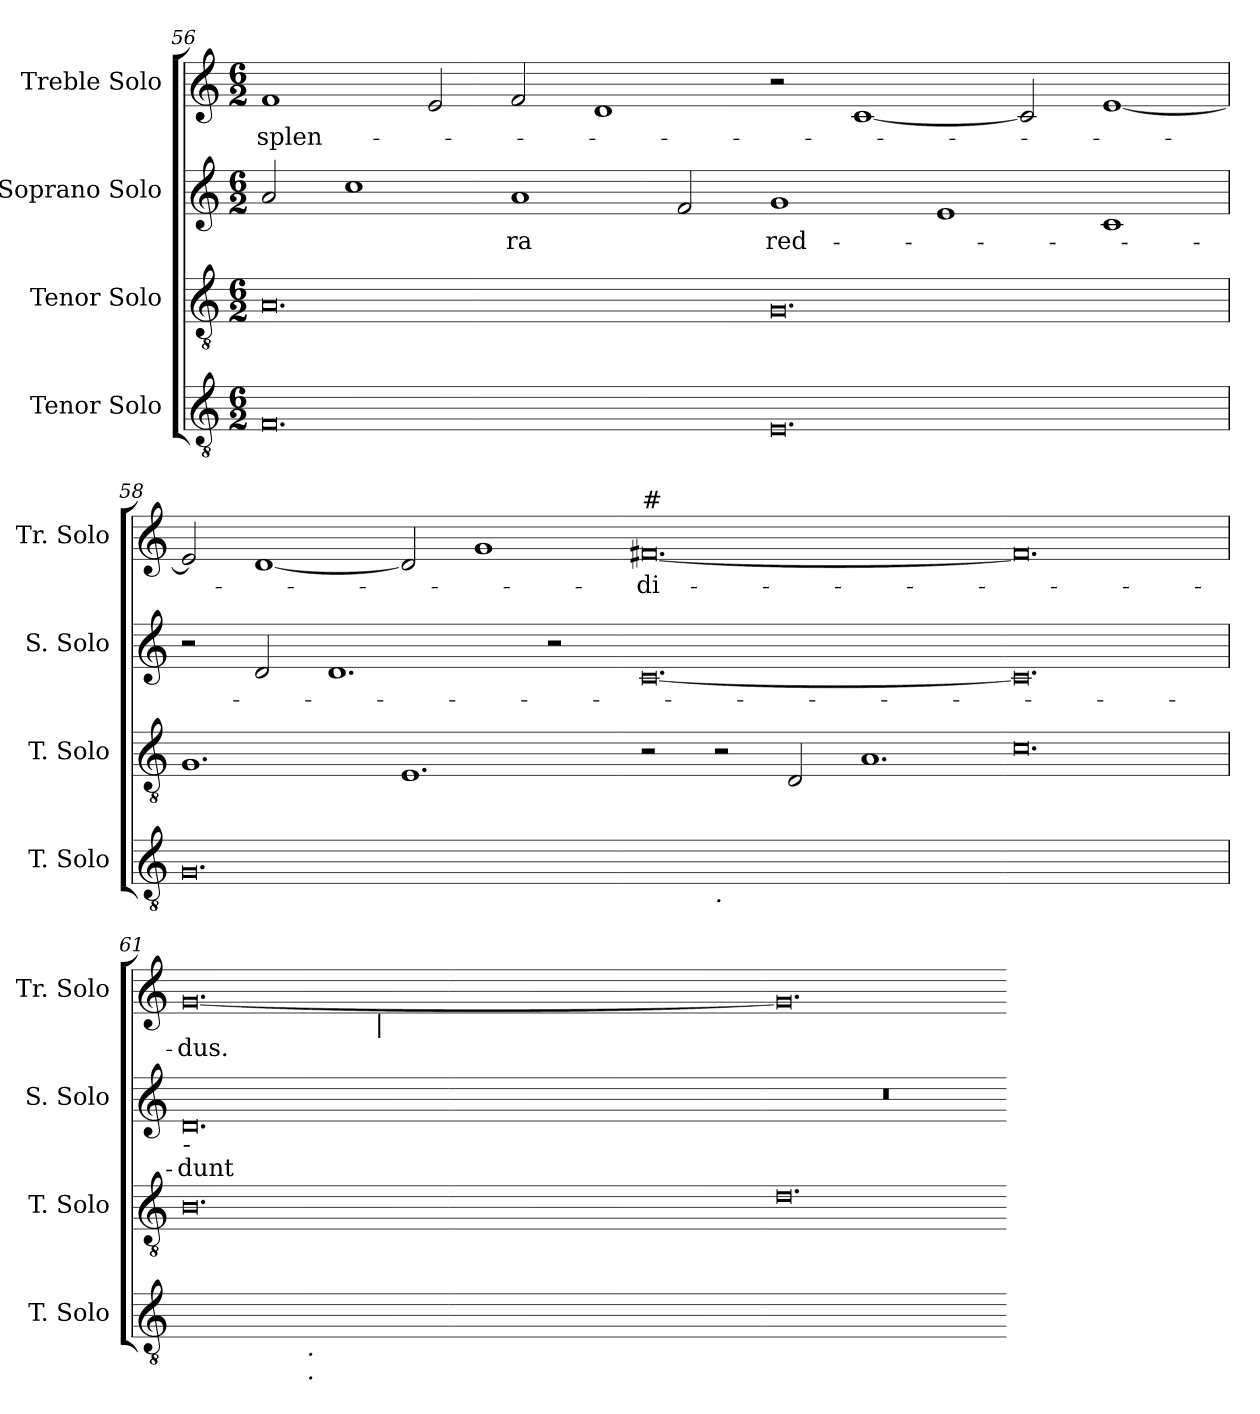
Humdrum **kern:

**kern	**kern	**kern	**text	**kern	**text
*part4	*part3	*part2	*part2	*part1	*part1
*staff4	*staff3	*staff2	*staff2	*staff1	*staff1
*I"Tenor Solo	*I"Tenor Solo	*I"Soprano Solo	*	*I"Treble Solo	*
*I'T. Solo	*I'T. Solo	*I'S. Solo	*	*I'Tr. Solo	*
*clefGv2	*clefGv2	*clefG2	*	*clefG2	*
*ITrd7c12	*ITrd7c12	*	*	*	*
*k[]	*k[]	*k[]	*	*k[]	*
*M6/2	*M6/2	*M6/2	*	*M6/2	*
=56	=56	=56	=56	=56	=56
!	!	!	!	!	!LO:LY:b:color=#000000
0.FFi	0.AAi	2ai/	.	1fi	splen-
.	.	1cci	.	.	.
.	.	.	.	2ei/	.
!	!	!	!LO:LY:b:color=#000000	!	!
.	.	1ai	-ra	2fi/	.
.	.	.	.	1di	.
.	.	2fi/	.	.	.
=57-	=57-	=57-	=57-	=57-	=57-
!	!	!	!LO:LY:b:color=#000000	!	!
0.EEi	0.GGi	1gi	red-	2r	.
.	.	.	.	[<1ci	.
.	.	1ei	.	.	.
.	.	.	.	2ci/]	.
.	.	1ci	.	[<1ei	.
=58	=58	=58	=58	=58	=58
0.GGi	1.GGi	2r	.	2ei/]	.
.	.	2di/	.	[<1di	.
.	.	1.di	.	.	.
.	1.EEi	.	.	2di/]	.
.	.	.	.	1gi	.
.	.	2r	.	.	.
=59-	=59-	=59-	=59-	=59-	=59-
!	!	!	!	!LO:TX:a:t=#	!
!	!	!	!	!	!LO:LY:b:color=#000000
*^	*	*	*	*	*
[<0.AAiyy	2ryy	2r	[<0.ci	.	[<0.f#i	-di-
!	!LO:TX:b:i:t=.	!	!	!	!	!
.	1ryy	2r	.	.	.	.
.	.	2DDi/	.	.	.	.
.	1.ryy	1.AAi	.	.	.	.
*v	*v	*	*	*	*	*
=60-	=60-	=60-	=60-	=60-	=60-
0.AAiyy]	0.Ci	0.ci]	.	0.f#i]	.
!!LO:LB:g=z
=61	=61	=61	=61	=61	=61
!	!	!	!LO:LY:b:color=#000000	!	!
!	!	!	!	!LO:TX:b:i:t=-	!
!	!	!LO:TX:b:i:t=-	!	!	!
!	!	!	!	!	!LO:LY:b:color=#000000
*^	*	*	*	*^	*
[<0.GGiyy	4ryy	0.BBi	0.di	-dunt	[<0.gi	2ryy	-dus.
.	8ryy	.	.	.	.	.	.
.	16ryy	.	.	.	.	.	.
.	64ryy	.	.	.	.	.	.
.	128ryy	.	.	.	.	.	.
.	1024ryy	.	.	.	.	.	.
!	!LO:TX:b:i:t=.	!	!	!	!	!	!
!	!LO:TX:b:i:t=.	!	!	!	!	!	!
.	1ryy	.	.	.	.	.	.
.	.	.	.	.	.	8ryy	.
.	.	.	.	.	.	32.ryy	.
!	!	!	!	!	!	!LO:TX:b:i:t=|	!
.	.	.	.	.	.	1ryy	.
.	1ryy	.	.	.	.	.	.
.	.	.	.	.	.	1ryy	.
.	2ryy	.	.	.	.	.	.
.	.	.	.	.	.	4ryy	.
.	.	.	.	.	.	16ryy	.
.	32ryy	.	.	.	.	.	.
.	.	.	.	.	.	64ryy	.
.	256..ryy	.	.	.	.	.	.
=62-	=62-	=62-	=62-	=62-	=62-	=62-	=62-
!	!	!	!LO:N:vis=1	!	!	!	!
*v	*v	*	*	*	*v	*v	*
0.GGiyy_<	0.Di	0.r	.	0.gi]	.
=-	=-	=-	=-	=-	=-
*-	*-	*-	*-	*-	*-
